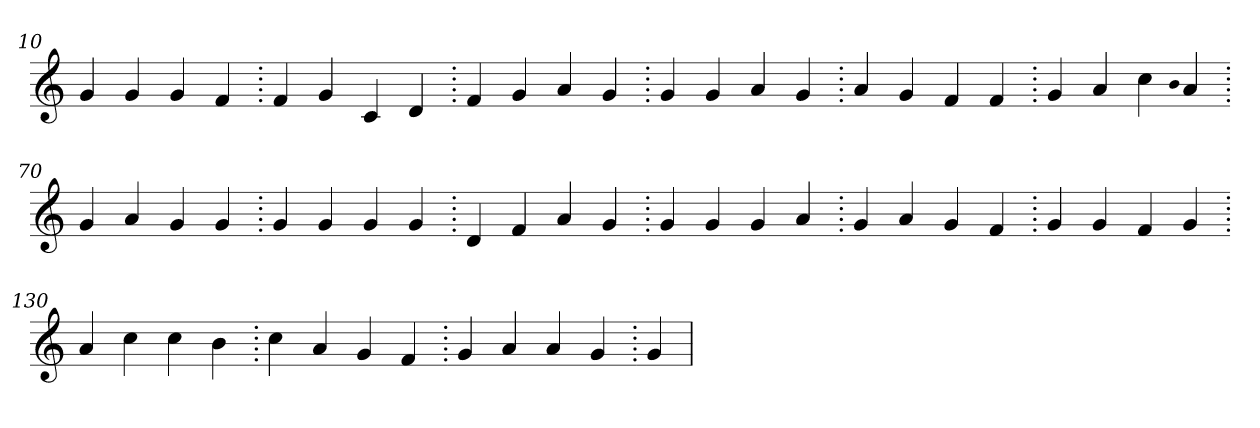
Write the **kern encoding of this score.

**kern
*part1
*staff1
*clefG2
=10.
4g
4g
4g
4f
=20.
4f
4g
4c
4d
=30.
4f
4g
4a
4g
=40.
4g
4g
4a
4g
=50.
4a
4g
4f
4f
=60.
4g
4a
4cc
qqb
4a
=70.
4g
4a
4g
4g
=80.
4g
4g
4g
4g
=90.
4d
4f
4a
4g
=100.
4g
4g
4g
4a
=110.
4g
4a
4g
4f
=120.
4g
4g
4f
4g
=130.
4a
4cc
4cc
4b
=140.
4cc
4a
4g
4f
=150.
4g
4a
4a
4g
=160.
4g
=
*-
